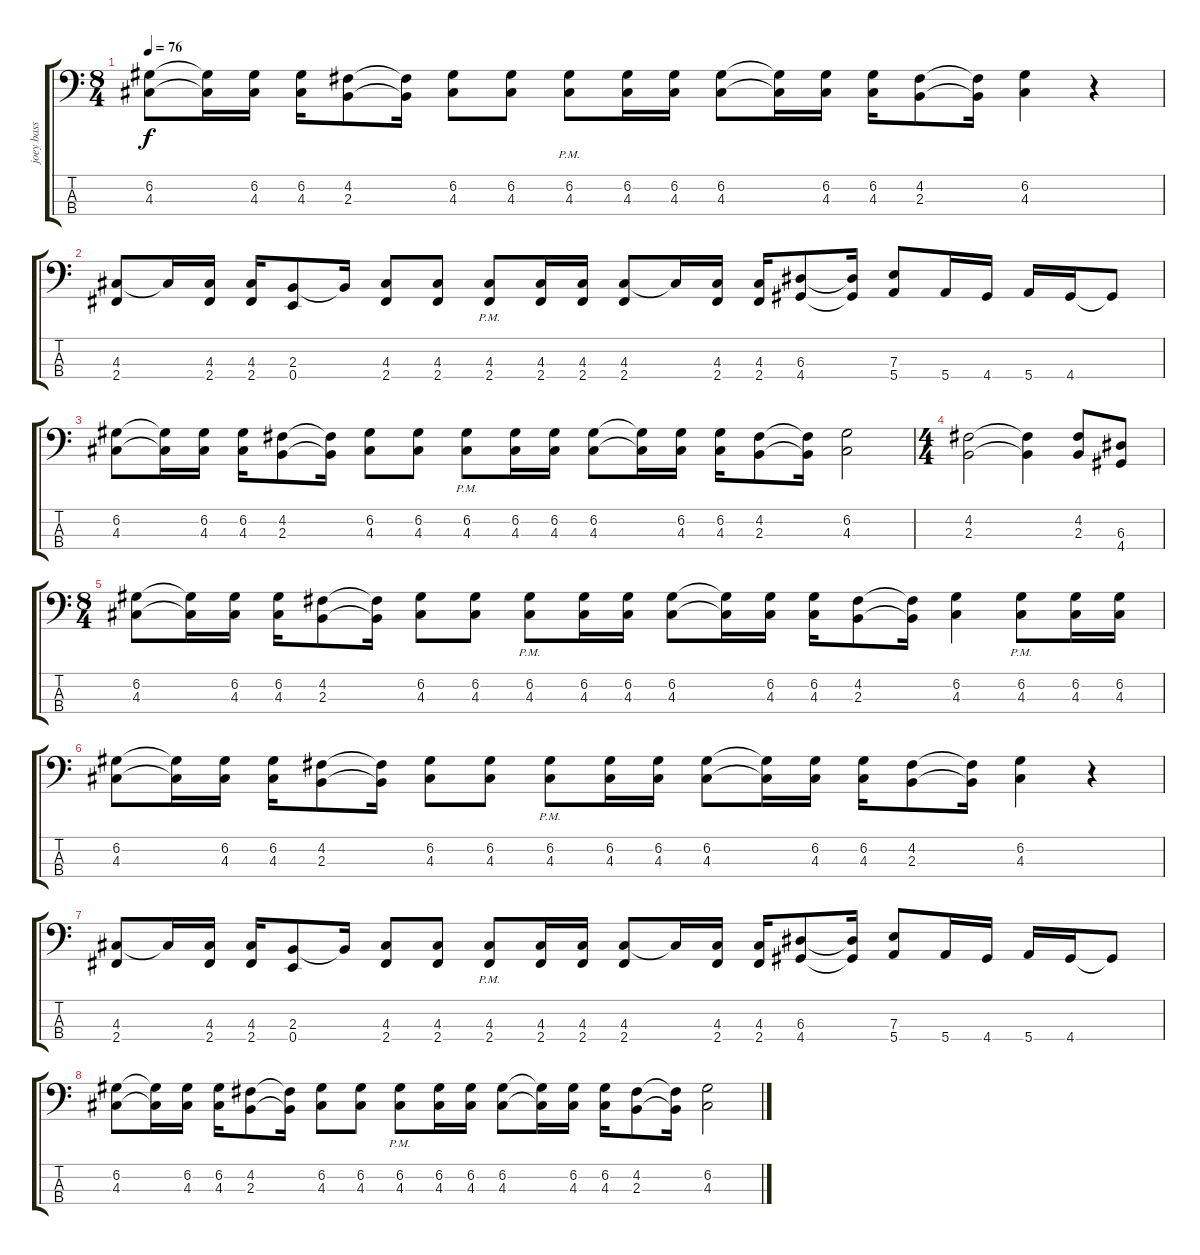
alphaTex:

\track ("joey bass" "joey bass") {instrument electricbasspick}
\staff {score tabs}
\tuning (G2 D2 A1 E1) {hide}
\ts (8 4)
\tempo 76
\clef f4
\ks c
(6.2 4.3).8{dy f} (6.2{t} 4.3{t}).16 (6.2 4.3).16 (6.2 4.3).16 (4.2 2.3).8 (4.2{t} 2.3{t}).16 (6.2 4.3).8 (6.2 4.3).8 (6.2{pm} 4.3{pm}).8 (6.2 4.3).16 (6.2 4.3).16 (6.2 4.3).8 (6.2{t} 4.3{t}).16 (6.2 4.3).16 (6.2 4.3).16 (4.2 2.3).8 (4.2{t} 2.3{t}).16 (6.2 4.3).4 r.4 |
(4.3 2.4).8 4.3{t}.16 (4.3 2.4).16 (4.3 2.4).16 (2.3 0.4).8 2.3{t}.16 (4.3 2.4).8 (4.3 2.4).8 (4.3{pm} 2.4{pm}).8 (4.3 2.4).16 (4.3 2.4).16 (4.3 2.4).8 4.3{t}.16 (4.3 2.4).16 (4.3 2.4).16 (6.3 4.4).8 (6.3{t} 4.4{t}).16 (7.3 5.4).8 5.4.16 4.4.16 5.4.16 4.4.16 4.4{t}.8 |
(6.2 4.3).8 (6.2{t} 4.3{t}).16 (6.2 4.3).16 (6.2 4.3).16 (4.2 2.3).8 (4.2{t} 2.3{t}).16 (6.2 4.3).8 (6.2 4.3).8 (6.2{pm} 4.3{pm}).8 (6.2 4.3).16 (6.2 4.3).16 (6.2 4.3).8 (6.2{t} 4.3{t}).16 (6.2 4.3).16 (6.2 4.3).16 (4.2 2.3).8 (4.2{t} 2.3{t}).16 (6.2 4.3).2 |
\ts (4 4)
(4.2 2.3).2 (4.2{t} 2.3{t}).4 (4.2 2.3).8 (6.3 4.4).8 |
\ts (8 4)
(6.2 4.3).8 (6.2{t} 4.3{t}).16 (6.2 4.3).16 (6.2 4.3).16 (4.2 2.3).8 (4.2{t} 2.3{t}).16 (6.2 4.3).8 (6.2 4.3).8 (6.2{pm} 4.3{pm}).8 (6.2 4.3).16 (6.2 4.3).16 (6.2 4.3).8 (6.2{t} 4.3{t}).16 (6.2 4.3).16 (6.2 4.3).16 (4.2 2.3).8 (4.2{t} 2.3{t}).16 (6.2 4.3).4 (6.2{pm} 4.3{pm}).8 (6.2 4.3).16 (6.2 4.3).16 |
(6.2 4.3).8 (6.2{t} 4.3{t}).16 (6.2 4.3).16 (6.2 4.3).16 (4.2 2.3).8 (4.2{t} 2.3{t}).16 (6.2 4.3).8 (6.2 4.3).8 (6.2{pm} 4.3{pm}).8 (6.2 4.3).16 (6.2 4.3).16 (6.2 4.3).8 (6.2{t} 4.3{t}).16 (6.2 4.3).16 (6.2 4.3).16 (4.2 2.3).8 (4.2{t} 2.3{t}).16 (6.2 4.3).4 r.4 |
(4.3 2.4).8 4.3{t}.16 (4.3 2.4).16 (4.3 2.4).16 (2.3 0.4).8 2.3{t}.16 (4.3 2.4).8 (4.3 2.4).8 (4.3{pm} 2.4{pm}).8 (4.3 2.4).16 (4.3 2.4).16 (4.3 2.4).8 4.3{t}.16 (4.3 2.4).16 (4.3 2.4).16 (6.3 4.4).8 (6.3{t} 4.4{t}).16 (7.3 5.4).8 5.4.16 4.4.16 5.4.16 4.4.16 4.4{t}.8 |
(6.2 4.3).8 (6.2{t} 4.3{t}).16 (6.2 4.3).16 (6.2 4.3).16 (4.2 2.3).8 (4.2{t} 2.3{t}).16 (6.2 4.3).8 (6.2 4.3).8 (6.2{pm} 4.3{pm}).8 (6.2 4.3).16 (6.2 4.3).16 (6.2 4.3).8 (6.2{t} 4.3{t}).16 (6.2 4.3).16 (6.2 4.3).16 (4.2 2.3).8 (4.2{t} 2.3{t}).16 (6.2 4.3).2
